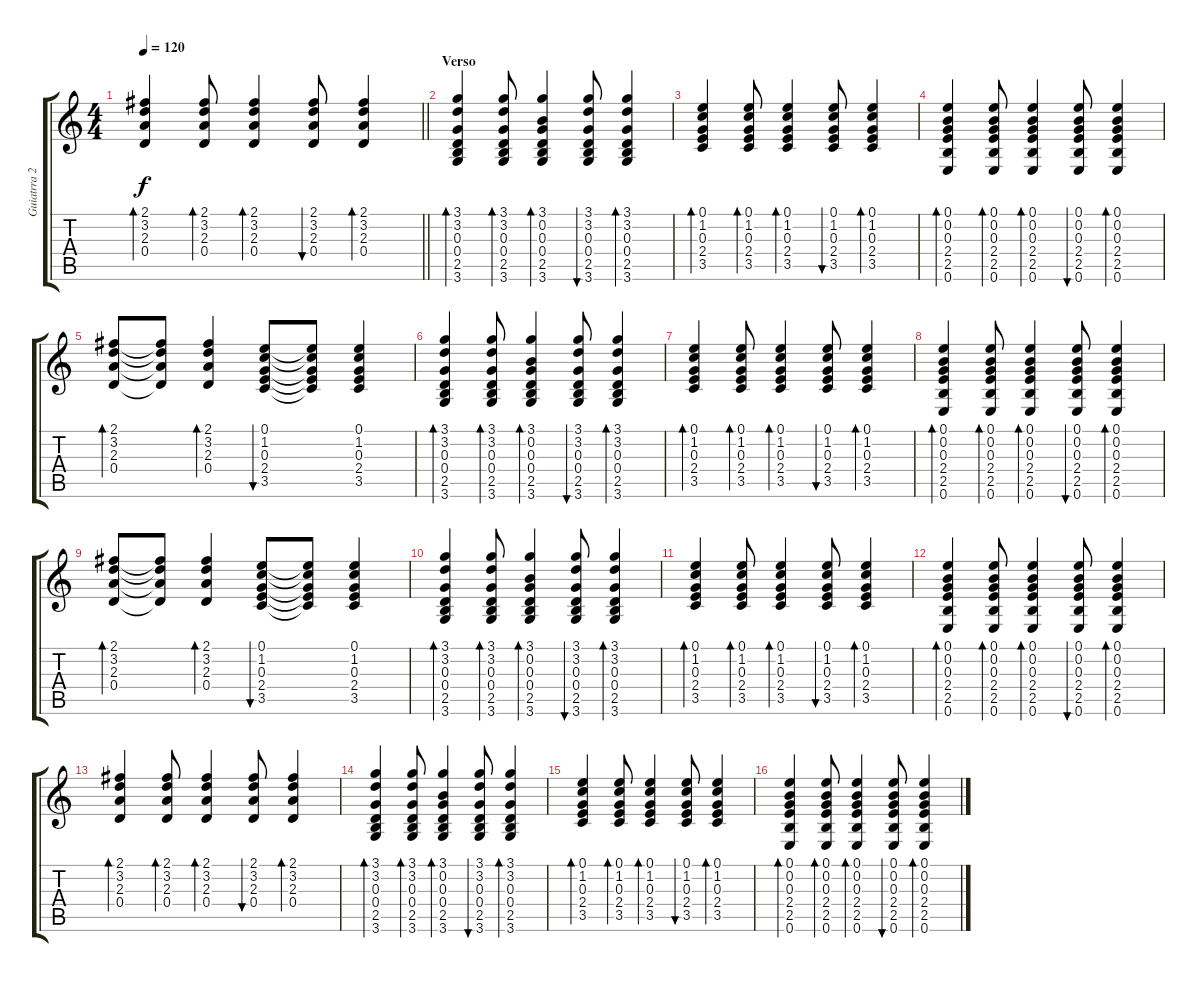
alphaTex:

\track ("Guiatrra 2 (armonia)" "Guiatrra 2") {instrument acousticguitarnylon}
\staff {score tabs}
\tuning (E4 B3 G3 D3 A2 E2) {hide}
\ts (4 4)
\tempo 120
\clef g2
\barLineRight lightlight
\ks c
(2.1 3.2 2.3 0.4).4{bd 30 dy f} (2.1 3.2 2.3 0.4).8{bd 30} (2.1 3.2 2.3 0.4).4{bd 30} (2.1 3.2 2.3 0.4).8{bu 30} (2.1 3.2 2.3 0.4).4{bd 30} |
\section ("" "Verso")
(3.1 3.2 0.3 0.4 2.5 3.6).4{bd 30} (3.1 3.2 0.3 0.4 2.5 3.6).8{bd 30} (3.1 0.2 0.3 0.4 2.5 3.6).4{bd 30} (3.1 3.2 0.3 0.4 2.5 3.6).8{bu 30} (3.1 3.2 0.3 0.4 2.5 3.6).4{bd 30} |
(0.1 1.2 0.3 2.4 3.5).4{bd 30} (0.1 1.2 0.3 2.4 3.5).8{bd 30} (0.1 1.2 0.3 2.4 3.5).4{bd 30} (0.1 1.2 0.3 2.4 3.5).8{bu 30} (0.1 1.2 0.3 2.4 3.5).4{bd 30} |
(0.1 0.2 0.3 2.4 2.5 0.6).4{bd 30} (0.1 0.2 0.3 2.4 2.5 0.6).8{bd 30} (0.1 0.2 0.3 2.4 2.5 0.6).4{bd 30} (0.1 0.2 0.3 2.4 2.5 0.6).8{bu 30} (0.1 0.2 0.3 2.4 2.5 0.6).4{bd 30} |
(2.1 3.2 2.3 0.4).8{bd 30} (2.1{t} 3.2{t} 2.3{t} 0.4{t}).8 (2.1 3.2 2.3 0.4).4{bd 30} (0.1 1.2 0.3 2.4 3.5).8{bu 30} (0.1{t} 1.2{t} 0.3{t} 2.4{t} 3.5{t}).8 (0.1 1.2 0.3 2.4 3.5).4 |
(3.1 3.2 0.3 0.4 2.5 3.6).4{bd 30} (3.1 3.2 0.3 0.4 2.5 3.6).8{bd 30} (3.1 0.2 0.3 0.4 2.5 3.6).4{bd 30} (3.1 3.2 0.3 0.4 2.5 3.6).8{bu 30} (3.1 3.2 0.3 0.4 2.5 3.6).4{bd 30} |
(0.1 1.2 0.3 2.4 3.5).4{bd 30} (0.1 1.2 0.3 2.4 3.5).8{bd 30} (0.1 1.2 0.3 2.4 3.5).4{bd 30} (0.1 1.2 0.3 2.4 3.5).8{bu 30} (0.1 1.2 0.3 2.4 3.5).4{bd 30} |
(0.1 0.2 0.3 2.4 2.5 0.6).4{bd 30} (0.1 0.2 0.3 2.4 2.5 0.6).8{bd 30} (0.1 0.2 0.3 2.4 2.5 0.6).4{bd 30} (0.1 0.2 0.3 2.4 2.5 0.6).8{bu 30} (0.1 0.2 0.3 2.4 2.5 0.6).4{bd 30} |
(2.1 3.2 2.3 0.4).8{bd 30} (2.1{t} 3.2{t} 2.3{t} 0.4{t}).8 (2.1 3.2 2.3 0.4).4{bd 30} (0.1 1.2 0.3 2.4 3.5).8{bu 30} (0.1{t} 1.2{t} 0.3{t} 2.4{t} 3.5{t}).8 (0.1 1.2 0.3 2.4 3.5).4 |
(3.1 3.2 0.3 0.4 2.5 3.6).4{bd 30} (3.1 3.2 0.3 0.4 2.5 3.6).8{bd 30} (3.1 0.2 0.3 0.4 2.5 3.6).4{bd 30} (3.1 3.2 0.3 0.4 2.5 3.6).8{bu 30} (3.1 3.2 0.3 0.4 2.5 3.6).4{bd 30} |
(0.1 1.2 0.3 2.4 3.5).4{bd 30} (0.1 1.2 0.3 2.4 3.5).8{bd 30} (0.1 1.2 0.3 2.4 3.5).4{bd 30} (0.1 1.2 0.3 2.4 3.5).8{bu 30} (0.1 1.2 0.3 2.4 3.5).4{bd 30} |
(0.1 0.2 0.3 2.4 2.5 0.6).4{bd 30} (0.1 0.2 0.3 2.4 2.5 0.6).8{bd 30} (0.1 0.2 0.3 2.4 2.5 0.6).4{bd 30} (0.1 0.2 0.3 2.4 2.5 0.6).8{bu 30} (0.1 0.2 0.3 2.4 2.5 0.6).4{bd 30} |
(2.1 3.2 2.3 0.4).4{bd 30} (2.1 3.2 2.3 0.4).8{bd 30} (2.1 3.2 2.3 0.4).4{bd 30} (2.1 3.2 2.3 0.4).8{bu 30} (2.1 3.2 2.3 0.4).4{bd 30} |
(3.1 3.2 0.3 0.4 2.5 3.6).4{bd 30} (3.1 3.2 0.3 0.4 2.5 3.6).8{bd 30} (3.1 0.2 0.3 0.4 2.5 3.6).4{bd 30} (3.1 3.2 0.3 0.4 2.5 3.6).8{bu 30} (3.1 3.2 0.3 0.4 2.5 3.6).4{bd 30} |
(0.1 1.2 0.3 2.4 3.5).4{bd 30} (0.1 1.2 0.3 2.4 3.5).8{bd 30} (0.1 1.2 0.3 2.4 3.5).4{bd 30} (0.1 1.2 0.3 2.4 3.5).8{bu 30} (0.1 1.2 0.3 2.4 3.5).4{bd 30} |
(0.1 0.2 0.3 2.4 2.5 0.6).4{bd 30} (0.1 0.2 0.3 2.4 2.5 0.6).8{bd 30} (0.1 0.2 0.3 2.4 2.5 0.6).4{bd 30} (0.1 0.2 0.3 2.4 2.5 0.6).8{bu 30} (0.1 0.2 0.3 2.4 2.5 0.6).4{bd 30}
